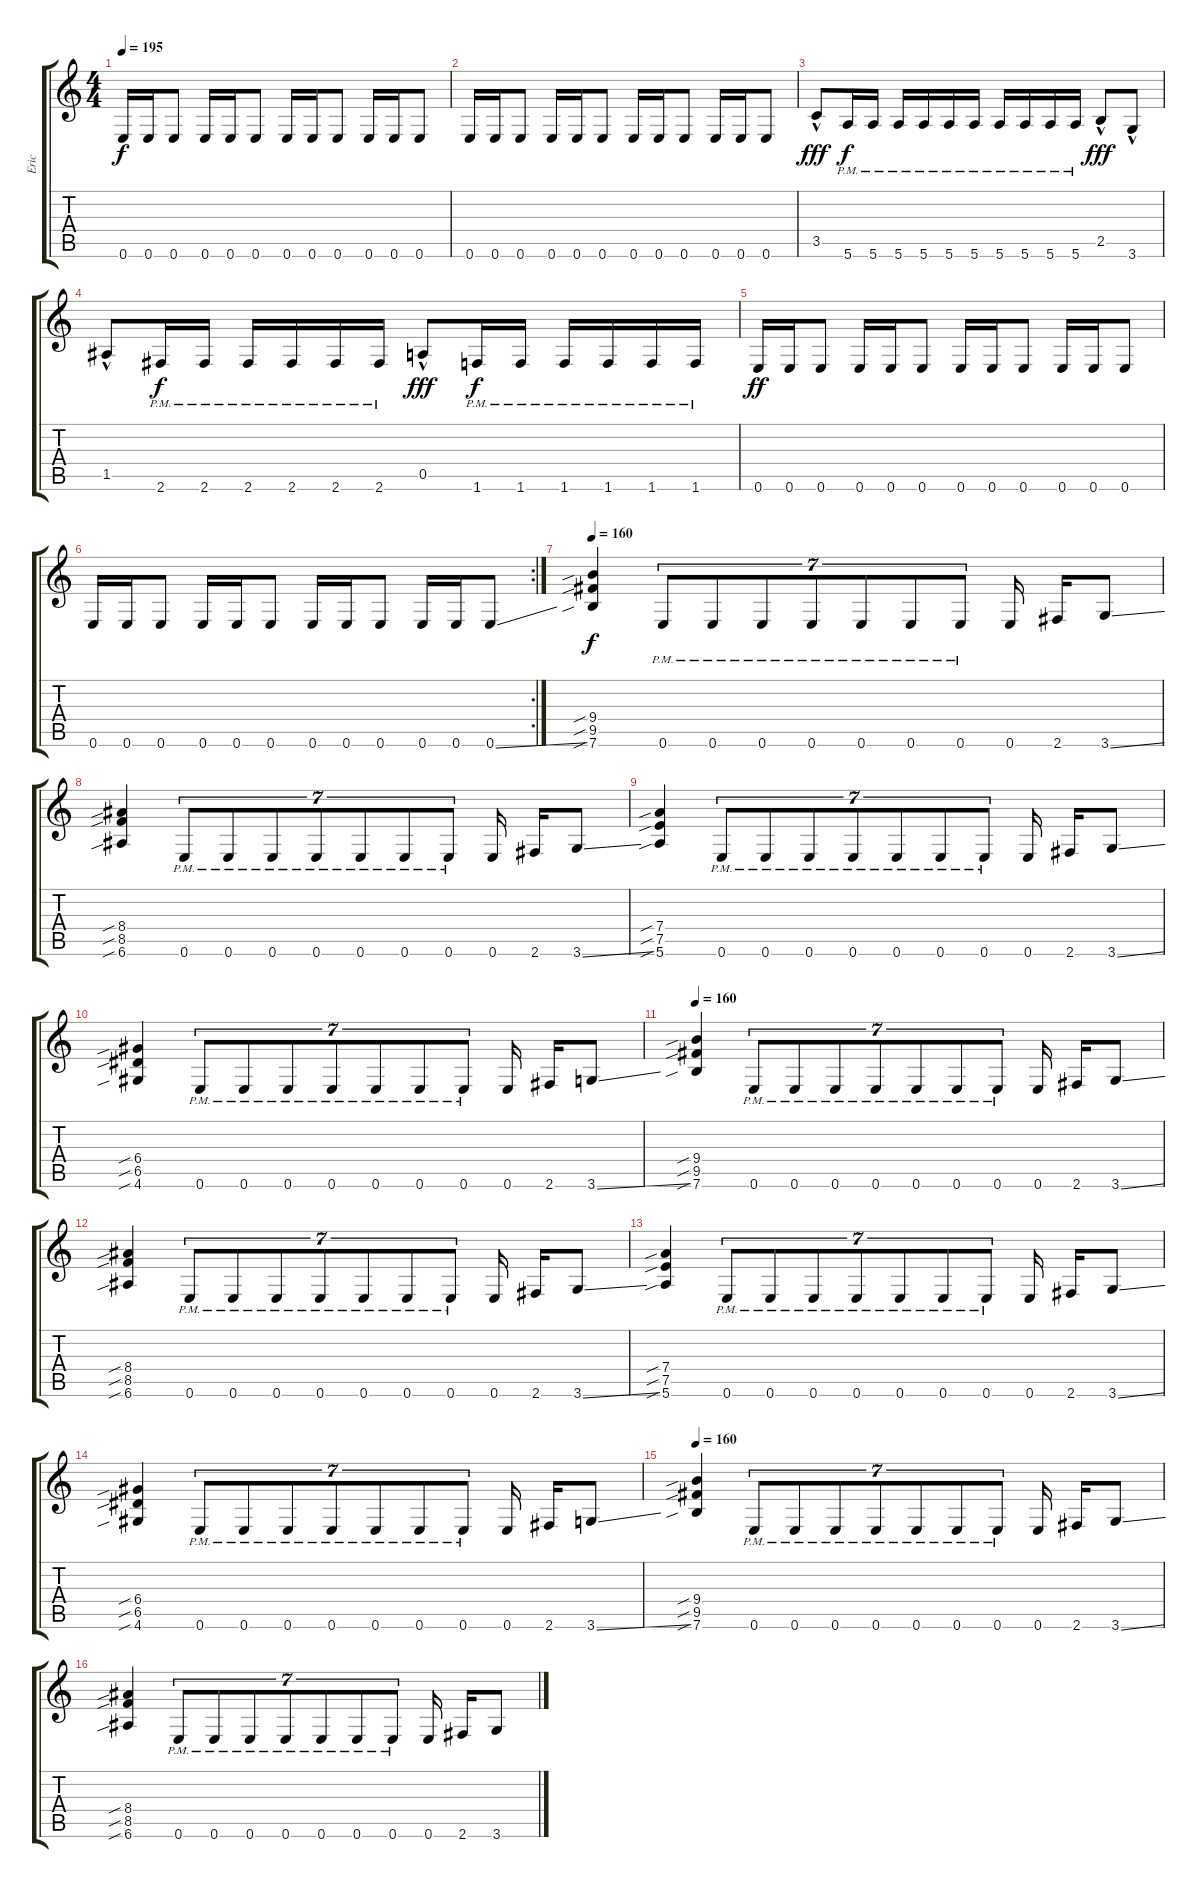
\track ("Eric" "Eric") {instrument overdrivenguitar}
\staff {score tabs}
\tuning (E4 B3 G3 D3 A2 E2) {hide}
\ts (4 4)
\tempo 195
\clef g2
\ks c
0.6.16{dy f} 0.6.16 0.6.8 0.6.16 0.6.16 0.6.8 0.6.16 0.6.16 0.6.8 0.6.16 0.6.16 0.6.8 |
0.6.16 0.6.16 0.6.8 0.6.16 0.6.16 0.6.8 0.6.16 0.6.16 0.6.8 0.6.16 0.6.16 0.6.8 |
3.5{hac}.8{dy fff} 5.6{pm}.16{dy f} 5.6{pm}.16 5.6{pm}.16 5.6{pm}.16 5.6{pm}.16 5.6{pm}.16 5.6{pm}.16 5.6{pm}.16 5.6{pm}.16 5.6{pm}.16 2.5{hac}.8{dy fff} 3.6{hac}.8 |
1.5{hac}.8 2.6{pm}.16{dy f} 2.6{pm}.16 2.6{pm}.16 2.6{pm}.16 2.6{pm}.16 2.6{pm}.16 0.5{hac}.8{dy fff} 1.6{pm}.16{dy f} 1.6{pm}.16 1.6{pm}.16 1.6{pm}.16 1.6{pm}.16 1.6{pm}.16 |
0.6.16{dy ff} 0.6.16 0.6.8 0.6.16 0.6.16 0.6.8 0.6.16 0.6.16 0.6.8 0.6.16 0.6.16 0.6.8 |
\rc 2
0.6.16 0.6.16 0.6.8 0.6.16 0.6.16 0.6.8 0.6.16 0.6.16 0.6.8 0.6.16 0.6.16 0.6{ss}.8 |
\tempo 160
(9.4{sib} 9.5{sib} 7.6{sib}).4{dy f} 0.6{pm}.8{tu (7 4)} 0.6{pm}.8{tu (7 4)} 0.6{pm}.8{tu (7 4)} 0.6{pm}.8{tu (7 4)} 0.6{pm}.8{tu (7 4)} 0.6{pm}.8{tu (7 4)} 0.6{pm}.8{tu (7 4)} 0.6.16 2.6.16 3.6{ss}.8 |
(8.4{sib} 8.5{sib} 6.6{sib}).4 0.6{pm}.8{tu (7 4)} 0.6{pm}.8{tu (7 4)} 0.6{pm}.8{tu (7 4)} 0.6{pm}.8{tu (7 4)} 0.6{pm}.8{tu (7 4)} 0.6{pm}.8{tu (7 4)} 0.6{pm}.8{tu (7 4)} 0.6.16 2.6.16 3.6{ss}.8 |
(7.4{sib} 7.5{sib} 5.6{sib}).4 0.6{pm}.8{tu (7 4)} 0.6{pm}.8{tu (7 4)} 0.6{pm}.8{tu (7 4)} 0.6{pm}.8{tu (7 4)} 0.6{pm}.8{tu (7 4)} 0.6{pm}.8{tu (7 4)} 0.6{pm}.8{tu (7 4)} 0.6.16 2.6.16 3.6{ss}.8 |
(6.4{sib} 6.5{sib} 4.6{sib}).4 0.6{pm}.8{tu (7 4)} 0.6{pm}.8{tu (7 4)} 0.6{pm}.8{tu (7 4)} 0.6{pm}.8{tu (7 4)} 0.6{pm}.8{tu (7 4)} 0.6{pm}.8{tu (7 4)} 0.6{pm}.8{tu (7 4)} 0.6.16 2.6.16 3.6{ss}.8 |
\tempo 160
(9.4{sib} 9.5{sib} 7.6{sib}).4 0.6{pm}.8{tu (7 4)} 0.6{pm}.8{tu (7 4)} 0.6{pm}.8{tu (7 4)} 0.6{pm}.8{tu (7 4)} 0.6{pm}.8{tu (7 4)} 0.6{pm}.8{tu (7 4)} 0.6{pm}.8{tu (7 4)} 0.6.16 2.6.16 3.6{ss}.8 |
(8.4{sib} 8.5{sib} 6.6{sib}).4 0.6{pm}.8{tu (7 4)} 0.6{pm}.8{tu (7 4)} 0.6{pm}.8{tu (7 4)} 0.6{pm}.8{tu (7 4)} 0.6{pm}.8{tu (7 4)} 0.6{pm}.8{tu (7 4)} 0.6{pm}.8{tu (7 4)} 0.6.16 2.6.16 3.6{ss}.8 |
(7.4{sib} 7.5{sib} 5.6{sib}).4 0.6{pm}.8{tu (7 4)} 0.6{pm}.8{tu (7 4)} 0.6{pm}.8{tu (7 4)} 0.6{pm}.8{tu (7 4)} 0.6{pm}.8{tu (7 4)} 0.6{pm}.8{tu (7 4)} 0.6{pm}.8{tu (7 4)} 0.6.16 2.6.16 3.6{ss}.8 |
(6.4{sib} 6.5{sib} 4.6{sib}).4 0.6{pm}.8{tu (7 4)} 0.6{pm}.8{tu (7 4)} 0.6{pm}.8{tu (7 4)} 0.6{pm}.8{tu (7 4)} 0.6{pm}.8{tu (7 4)} 0.6{pm}.8{tu (7 4)} 0.6{pm}.8{tu (7 4)} 0.6.16 2.6.16 3.6{ss}.8 |
\tempo 160
(9.4{sib} 9.5{sib} 7.6{sib}).4 0.6{pm}.8{tu (7 4)} 0.6{pm}.8{tu (7 4)} 0.6{pm}.8{tu (7 4)} 0.6{pm}.8{tu (7 4)} 0.6{pm}.8{tu (7 4)} 0.6{pm}.8{tu (7 4)} 0.6{pm}.8{tu (7 4)} 0.6.16 2.6.16 3.6{ss}.8 |
(8.4{sib} 8.5{sib} 6.6{sib}).4 0.6{pm}.8{tu (7 4)} 0.6{pm}.8{tu (7 4)} 0.6{pm}.8{tu (7 4)} 0.6{pm}.8{tu (7 4)} 0.6{pm}.8{tu (7 4)} 0.6{pm}.8{tu (7 4)} 0.6{pm}.8{tu (7 4)} 0.6.16 2.6.16 3.6{ss}.8
